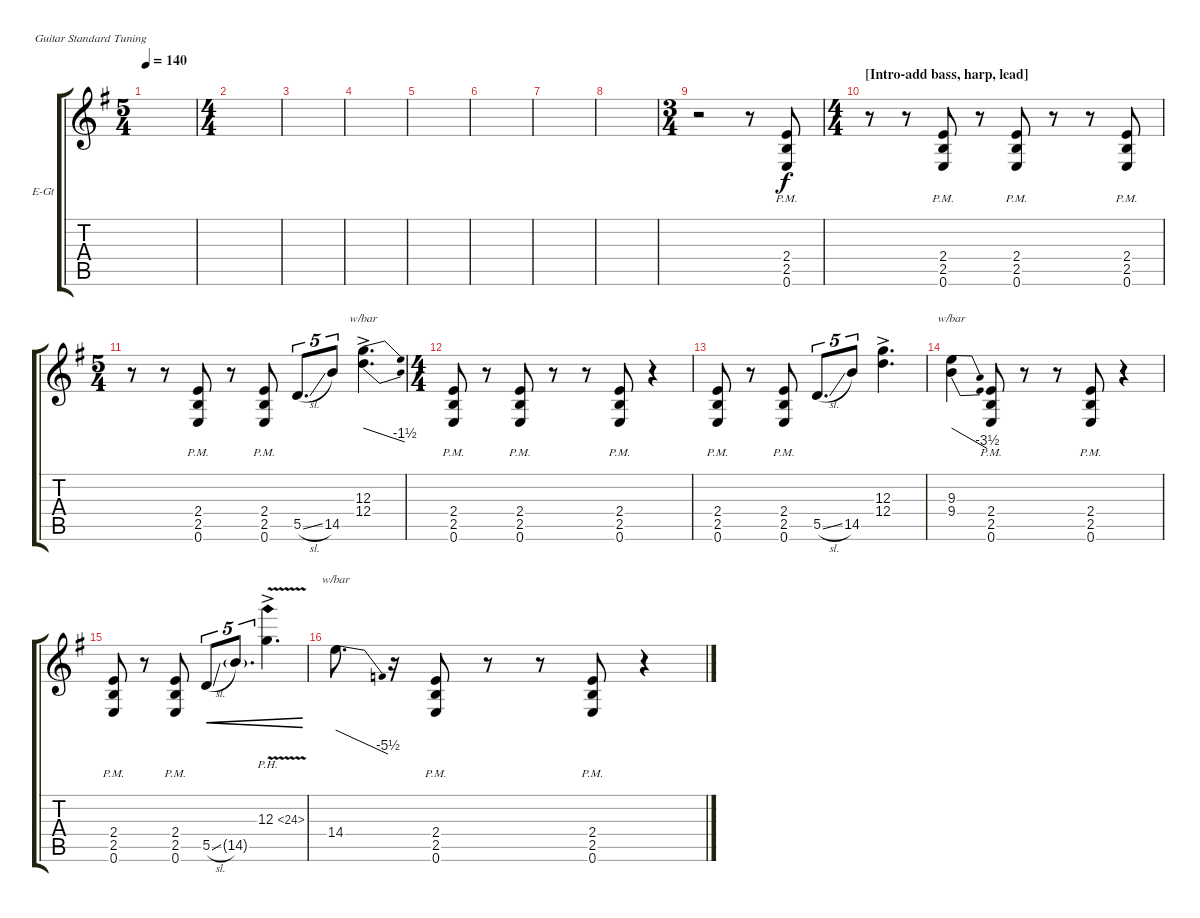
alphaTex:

\defaultSystemsLayout 4
\bracketExtendMode groupsimilarinstruments
\firstSystemTrackNameOrientation horizontal
\otherSystemsTrackNameOrientation horizontal
\track ("Lead Guitar" "E-Gt") {instrument overdrivenguitar}
\staff {score tabs}
\tuning (E4 B3 G3 D3 A2 E2)
\ts (5 4)
\tempo 140
\clef g2
\scale
0.209459
\ks g
|
\ts (4 4)
\scale
0.39527 |
\scale
0.333333 |
\scale
0.333333 |
\scale
0.333333 |
\scale
0.257261 |
\scale
0.257261 |
\scale
0.485477 |
\ts (3 4)
\scale
0.39527 r.2 r.8 (2.4{pm} 2.5{pm} 0.6{pm}).8 |
\ts (4 4)
\section ("" "[Intro-add bass, harp, lead]")
\scale
0.39527 r.8 r.8 (2.4{pm} 2.5{pm} 0.6{pm}).8 r.8 (2.4{pm} 2.5{pm} 0.6{pm}).8 r.8 r.8 (2.4{pm} 2.5{pm} 0.6{pm}).8 |
\ts (5 4)
\scale
0.209459 r.8 r.8 (2.4{pm} 2.5{pm} 0.6{pm}).8 r.8 (2.4{pm} 2.5{pm} 0.6{pm}).8 5.5{sl}.8{d tu (5 4)} 14.5.8{tu (5 4)} (12.3{ac} 12.4).4{d tbe (dive default 41.4 0 57 -6)} |
\ts (4 4)
\scale
0.39527 (2.4{pm} 2.5{pm} 0.6{pm}).8 r.8 (2.4{pm} 2.5{pm} 0.6{pm}).8 r.8 r.8 (2.4{pm} 2.5{pm} 0.6{pm}).8 r.4 |
\scale
0.209459 (2.4{pm} 2.5{pm} 0.6{pm}).8 r.8 (2.4{pm} 2.5{pm} 0.6{pm}).8 5.5{sl}.8{d tu (5 4)} 14.5.8{tu (5 4)} (12.3{ac} 12.4).4{d} |
\scale
0.333333 (9.3 9.4).4{tbe (dive default 24 0 58.8 -14)} (2.4{pm} 2.5{pm} 0.6{pm}).8 r.8 r.8 (2.4{pm} 2.5{pm} 0.6{pm}).8 r.4 |
\scale
0.333333 (2.4{pm} 2.5{pm} 0.6{pm}).8 r.8 (2.4{pm} 2.5{pm} 0.6{pm}).8 5.5{sl}.8{tu (5 4) cre} 14.5{g}.8{d tu (5 4) cre} 12.3{ph 12 v ac}.4{d cre} |
\scale
0.333333 14.4.8{d tbe (dive default 25.8 0 51.6 -22)} r.16 (2.4{pm} 2.5{pm} 0.6{pm}).8 r.8 r.8 (2.4{pm} 2.5{pm} 0.6{pm}).8 r.4
